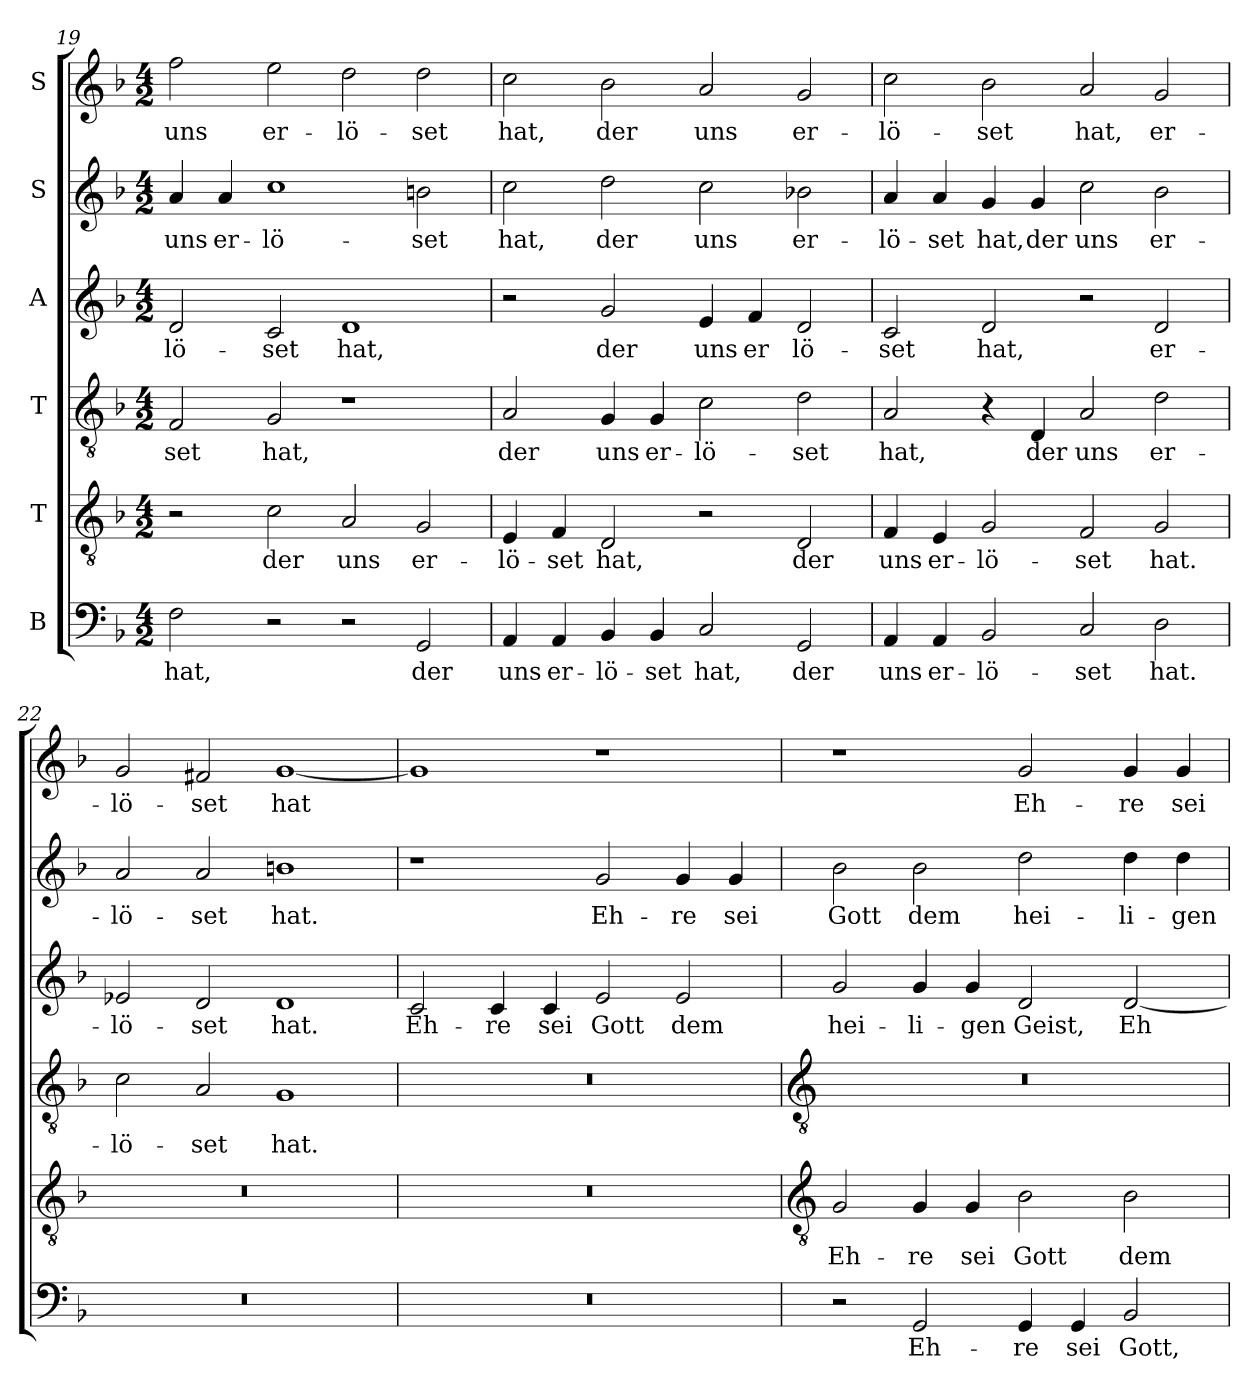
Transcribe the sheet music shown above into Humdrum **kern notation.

**kern	**text	**kern	**text	**kern	**text	**kern	**text	**kern	**text	**kern	**text
*part6	*part6	*part5	*part5	*part4	*part4	*part3	*part3	*part2	*part2	*part1	*part1
*staff6	*staff6	*staff5	*staff5	*staff4	*staff4	*staff3	*staff3	*staff2	*staff2	*staff1	*staff1
*I"B	*	*I"T	*	*I"T	*	*I"A	*	*I"S	*	*I"S	*
!!LO:LB:g=z
*clefF4	*	*clefGv2	*	*clefGv2	*	*clefG2	*	*clefG2	*	*clefG2	*
*k[b-]	*	*k[b-]	*	*k[b-]	*	*k[b-]	*	*k[b-]	*	*k[b-]	*
*F:	*	*F:	*	*F:	*	*F:	*	*F:	*	*F:	*
*M4/2	*	*M4/2	*	*M4/2	*	*M4/2	*	*M4/2	*	*M4/2	*
=19	=19	=19	=19	=19	=19	=19	=19	=19	=19	=19	=19
!	!LO:LY:b	!	!	!	!LO:LY:b	!	!LO:LY:b	!	!LO:LY:b	!	!LO:LY:b
2F	hat,	2r	.	2F	-set	2d	-lö-	4a	uns	2ff	uns
!	!	!	!	!	!	!	!	!	!LO:LY:b	!	!
.	.	.	.	.	.	.	.	4a	er-	.	.
!	!	!	!LO:LY:b	!	!LO:LY:b	!	!LO:LY:b	!	!LO:LY:b	!	!LO:LY:b
2r	.	2c	der	2G	hat,	2c	-set	1cc	-lö-	2ee	er-
!	!	!	!LO:LY:b	!	!	!	!LO:LY:b	!	!	!	!LO:LY:b
2r	.	2A	uns	1r	.	1d	hat,	.	.	2dd	-lö-
!	!LO:LY:b	!	!LO:LY:b	!	!	!	!	!	!LO:LY:b	!	!LO:LY:b
2GG	der	2G	er-	.	.	.	.	2bn	-set	2dd	-set
=20	=20	=20	=20	=20	=20	=20	=20	=20	=20	=20	=20
!	!LO:LY:b	!	!LO:LY:b	!	!LO:LY:b	!	!	!	!LO:LY:b	!	!LO:LY:b
4AA	uns	4E	-lö-	2A	der	2r	.	2cc	hat,	2cc	hat,
!	!LO:LY:b	!	!LO:LY:b	!	!	!	!	!	!	!	!
4AA	er-	4F	-set	.	.	.	.	.	.	.	.
!	!LO:LY:b	!	!LO:LY:b	!	!LO:LY:b	!	!LO:LY:b	!	!LO:LY:b	!	!LO:LY:b
4BB-	-lö-	2D	hat,	4G	uns	2g	der	2dd	der	2b-	der
!	!LO:LY:b	!	!	!	!LO:LY:b	!	!	!	!	!	!
4BB-	-set	.	.	4G	er-	.	.	.	.	.	.
!	!LO:LY:b	!	!	!	!LO:LY:b	!	!LO:LY:b	!	!LO:LY:b	!	!LO:LY:b
2C	hat,	2r	.	2c	-lö-	4e	uns	2cc	uns	2a	uns
!	!	!	!	!	!	!	!LO:LY:b	!	!	!	!
.	.	.	.	.	.	4f	er	.	.	.	.
!	!LO:LY:b	!	!LO:LY:b	!	!LO:LY:b	!	!LO:LY:b	!	!LO:LY:b	!	!LO:LY:b
2GG	der	2D	der	2d	-set	2d	lö-	2b-X	er-	2g	er-
=21	=21	=21	=21	=21	=21	=21	=21	=21	=21	=21	=21
!	!LO:LY:b	!	!LO:LY:b	!	!LO:LY:b	!	!LO:LY:b	!	!LO:LY:b	!	!LO:LY:b
4AA	uns	4F	uns	2A	hat,	2c	-set	4a	-lö-	2cc	-lö-
!	!LO:LY:b	!	!LO:LY:b	!	!	!	!	!	!LO:LY:b	!	!
4AA	er-	4E	er-	.	.	.	.	4a	-set	.	.
!	!LO:LY:b	!	!LO:LY:b	!	!	!	!LO:LY:b	!	!LO:LY:b	!	!LO:LY:b
2BB-	-lö-	2G	-lö-	4r	.	2d	hat,	4g	hat,	2b-	-set
!	!	!	!	!	!LO:LY:b	!	!	!	!LO:LY:b	!	!
.	.	.	.	4D	der	.	.	4g	der	.	.
!	!LO:LY:b	!	!LO:LY:b	!	!LO:LY:b	!	!	!	!LO:LY:b	!	!LO:LY:b
2C	-set	2F	-set	2A	uns	2r	.	2cc	uns	2a	hat,
!	!LO:LY:b	!	!LO:LY:b	!	!LO:LY:b	!	!LO:LY:b	!	!LO:LY:b	!	!LO:LY:b
2D	hat.	2G	hat.	2d	er-	2d	er-	2b-	er-	2g	er-
=22	=22	=22	=22	=22	=22	=22	=22	=22	=22	=22	=22
!	!	!	!	!	!LO:LY:b	!	!LO:LY:b	!	!LO:LY:b	!	!LO:LY:b
0r	.	0r	.	2c	-lö-	2e-X	-lö-	2a	-lö-	2g	-lö-
!	!	!	!	!	!LO:LY:b	!	!LO:LY:b	!	!LO:LY:b	!	!LO:LY:b
.	.	.	.	2A	-set	2d	-set	2a	-set	2f#X	-set
!	!	!	!	!	!LO:LY:b	!	!LO:LY:b	!	!LO:LY:b	!	!LO:LY:b
.	.	.	.	1G	hat.	1d	hat.	1bn	hat.	[1g	hat
=23	=23	=23	=23	=23	=23	=23	=23	=23	=23	=23	=23
!	!	!	!	!	!	!	!LO:LY:b	!	!	!	!
0r	.	0r	.	0r	.	2c	Eh-	1r	.	1g]	.
!	!	!	!	!	!	!	!LO:LY:b	!	!	!	!
.	.	.	.	.	.	4c	-re	.	.	.	.
!	!	!	!	!	!	!	!LO:LY:b	!	!	!	!
.	.	.	.	.	.	4c	sei	.	.	.	.
!	!	!	!	!	!	!	!LO:LY:b	!	!LO:LY:b	!	!
.	.	.	.	.	.	2e	Gott	2g	Eh-	1r	.
!	!	!	!	!	!	!	!LO:LY:b	!	!LO:LY:b	!	!
.	.	.	.	.	.	2e	dem	4g	-re	.	.
!	!	!	!	!	!	!	!	!	!LO:LY:b	!	!
.	.	.	.	.	.	.	.	4g	sei	.	.
!!LO:LB:g=z
=24	=24	=24	=24	=24	=24	=24	=24	=24	=24	=24	=24
*	*	*clefGv2	*	*clefGv2	*	*	*	*	*	*	*
!	!	!	!LO:LY:b	!	!	!	!LO:LY:b	!	!LO:LY:b	!	!
2r	.	2G	Eh-	0r	.	2g	hei-	2b-	Gott	1r	.
!	!LO:LY:b	!	!LO:LY:b	!	!	!	!LO:LY:b	!	!LO:LY:b	!	!
2GG	Eh-	4G	-re	.	.	4g	-li-	2b-	dem	.	.
!	!	!	!LO:LY:b	!	!	!	!LO:LY:b	!	!	!	!
.	.	4G	sei	.	.	4g	-gen	.	.	.	.
!	!LO:LY:b	!	!LO:LY:b	!	!	!	!LO:LY:b	!	!LO:LY:b	!	!LO:LY:b
4GG	-re	2B-	Gott	.	.	2d	Geist,	2dd	hei-	2g	Eh-
!	!LO:LY:b	!	!	!	!	!	!	!	!	!	!
4GG	sei	.	.	.	.	.	.	.	.	.	.
!	!LO:LY:b	!	!LO:LY:b	!	!	!	!LO:LY:b	!	!LO:LY:b	!	!LO:LY:b
2BB-	Gott,	2B-	dem	.	.	[2d	Eh-	4dd	-li-	4g	-re
!	!	!	!	!	!	!	!	!	!LO:LY:b	!	!LO:LY:b
.	.	.	.	.	.	.	.	4dd	-gen	4g	sei
=	=	=	=	=	=	=	=	=	=	=	=
*-	*-	*-	*-	*-	*-	*-	*-	*-	*-	*-	*-
